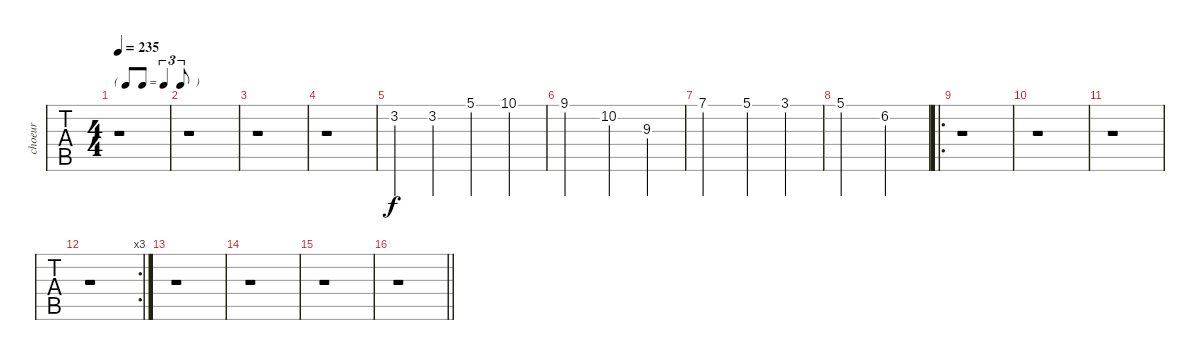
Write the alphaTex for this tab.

\track ("choeur" "choeur") {instrument choiraahs}
\staff {tabs}
\tuning (E4 B3 G3 D3 A2 E2) {hide}
\ts (4 4)
\tf triplet8th
\tempo 235
\clef g2
\ks c
r.1{dy f} |
r.1 |
r.1 |
r.1 |
3.2.4 3.2.4 5.1.4 10.1.4 |
9.1.2 10.2.4 9.3.4 |
7.1.2 5.1.4 3.1.4 |
5.1.2 6.2.2 |
\ro
r.1 |
r.1 |
r.1 |
\rc 3
r.1 |
r.1 |
r.1 |
r.1 |
\barLineRight lightlight
r.1
